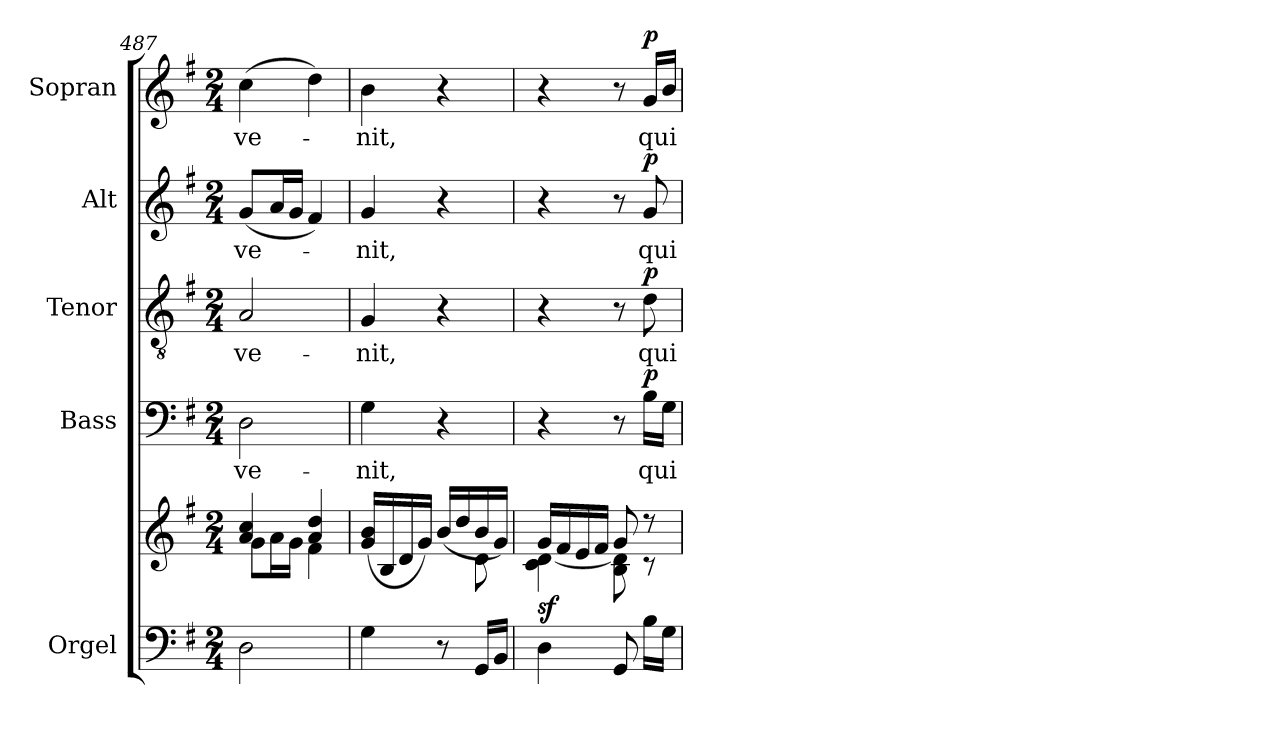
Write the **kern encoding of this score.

**kern	**kern	**dynam	**kern	**text	**dynam	**kern	**text	**dynam	**kern	**text	**dynam	**kern	**text	**dynam
*part5	*part5	*part5	*part4	*part4	*part4	*part3	*part3	*part3	*part2	*part2	*part2	*part1	*part1	*part1
*staff6	*staff5	*staff5/6	*staff4	*staff4	*staff4	*staff3	*staff3	*staff3	*staff2	*staff2	*staff2	*staff1	*staff1	*staff1
*I"Orgel	*	*	*I"Bass	*	*	*I"Tenor	*	*	*I"Alt	*	*	*I"Sopran	*	*
*I'Org.	*	*	*I'B.	*	*	*I'T.	*	*	*I'A.	*	*	*I'S.	*	*
*clefF4	*clefG2	*	*clefF4	*	*	*clefGv2	*	*	*clefG2	*	*	*clefG2	*	*
*k[f#]	*k[f#]	*	*k[f#]	*	*	*k[f#]	*	*	*k[f#]	*	*	*k[f#]	*	*
*G:	*G:	*	*G:	*	*	*G:	*	*	*G:	*	*	*G:	*	*
*M2/4	*M2/4	*	*M2/4	*	*	*M2/4	*	*	*M2/4	*	*	*M2/4	*	*
=487	=487	=487	=487	=487	=487	=487	=487	=487	=487	=487	=487	=487	=487	=487
*	*^	*	*	*	*	*	*	*	*	*	*	*	*	*
!	!	!	!	!	!LO:LY:b	!	!	!LO:LY:b	!	!	!LO:LY:b	!	!	!LO:LY:b	!
2D\	4a/ 4cc/	8g\L	.	2D\	ve-	.	2A/	ve-	.	(<8g/L	ve-	.	(>4cc\	ve-	.
.	.	16a\L	.	.	.	.	.	.	.	16a/L	.	.	.	.	.
.	.	16g\JJ	.	.	.	.	.	.	.	16g/JJ	.	.	.	.	.
.	4a/ 4dd/	4f#\	.	.	.	.	.	.	.	4f#/)	.	.	4dd\)	.	.
=488	=488	=488	=488	=488	=488	=488	=488	=488	=488	=488	=488	=488	=488	=488	=488
!	!	!	!	!	!LO:LY:b	!	!	!LO:LY:b	!	!	!LO:LY:b	!	!	!LO:LY:b	!
4G\	(>16g/ 16b/LL	4.ryy	.	4G\	-nit,	.	4G/	-nit,	.	4g/	-nit,	.	4b\	-nit,	.
.	16B/	.	.	.	.	.	.	.	.	.	.	.	.	.	.
.	16d/	.	.	.	.	.	.	.	.	.	.	.	.	.	.
.	16g/JJ)	.	.	.	.	.	.	.	.	.	.	.	.	.	.
8r	(>16b/LL	.	.	4r	.	.	4r	.	.	4r	.	.	4r	.	.
.	16dd/	.	.	.	.	.	.	.	.	.	.	.	.	.	.
16GG/LL	16b/	8d\	.	.	.	.	.	.	.	.	.	.	.	.	.
16BB/JJ	16g/JJ)	.	.	.	.	.	.	.	.	.	.	.	.	.	.
=489	=489	=489	=489	=489	=489	=489	=489	=489	=489	=489	=489	=489	=489	=489	=489
!	!	!	!LO:DY:b	!	!	!	!	!	!	!	!	!	!	!	!
4D\	16g/LL	4c\ [<4d\	sf	4r	.	.	4r	.	.	4r	.	.	4r	.	.
.	16f#/	.	.	.	.	.	.	.	.	.	.	.	.	.	.
.	16e/	.	.	.	.	.	.	.	.	.	.	.	.	.	.
.	16f#/JJ	.	.	.	.	.	.	.	.	.	.	.	.	.	.
8GG/	8g/	8B\ 8d\]	.	8r	.	.	8r	.	.	8r	.	.	8r	.	.
!	!	!	!	!	!LO:LY:b	!LO:DY:a	!	!LO:LY:b	!LO:DY:a	!	!LO:LY:b	!LO:DY:a	!	!LO:LY:b	!LO:DY:a
16B\LL	8r	8r	.	16B\LL	qui	p	8d\	qui	p	8g/	qui	p	16g/LL	qui	p
16G\JJ	.	.	.	16G\JJ	.	.	.	.	.	.	.	.	16b/JJ	.	.
*	*v	*v	*	*	*	*	*	*	*	*	*	*	*	*	*
=	=	=	=	=	=	=	=	=	=	=	=	=	=	=
*-	*-	*-	*-	*-	*-	*-	*-	*-	*-	*-	*-	*-	*-	*-
